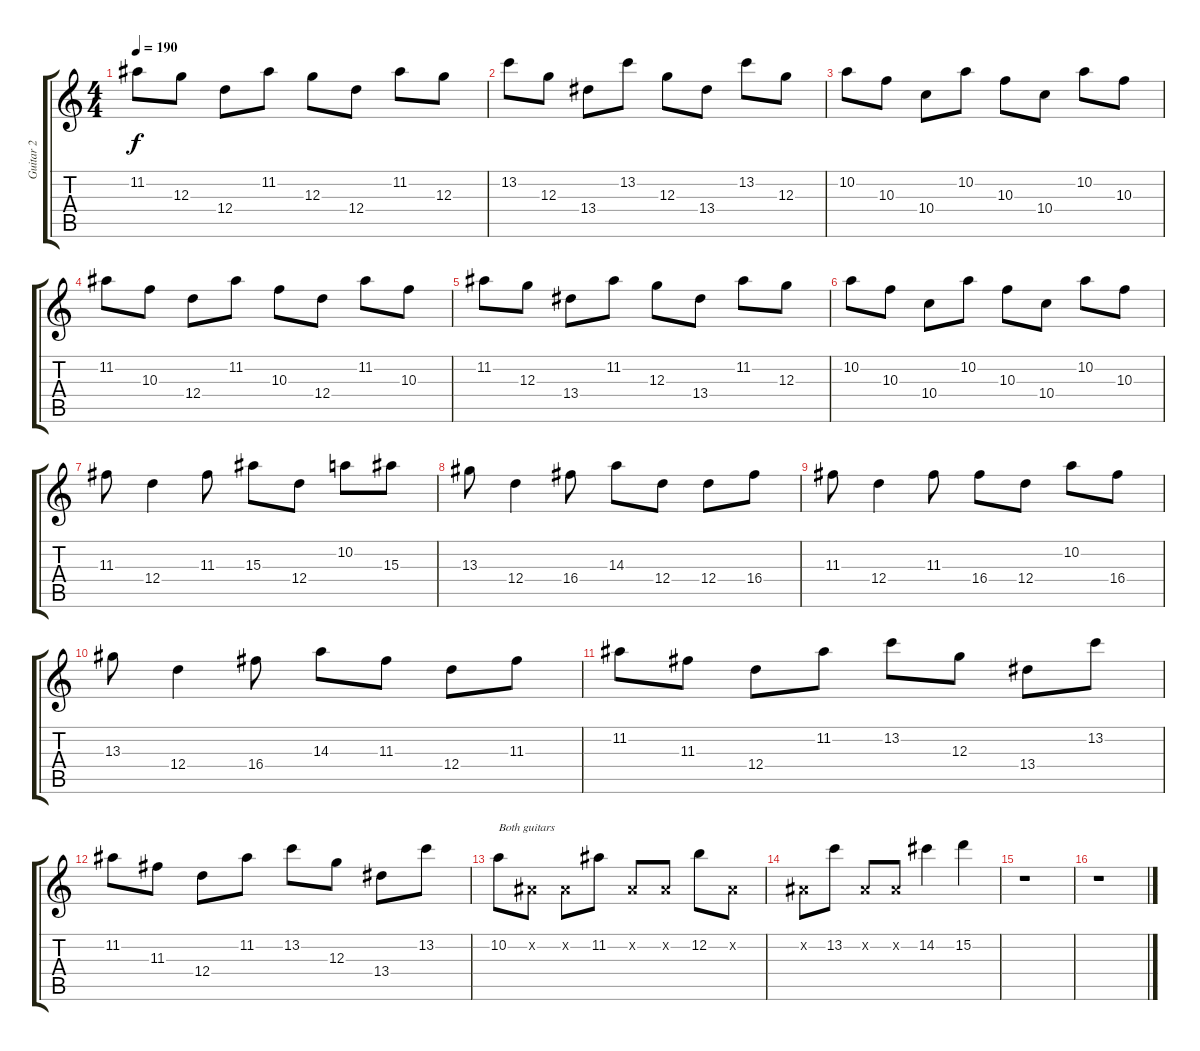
\track ("Guitar 2" "Guitar 2") {instrument overdrivenguitar}
\staff {score tabs}
\tuning (E4 B3 G3 D3 A2 E2) {hide}
\ts (4 4)
\tempo 190
\clef g2
\ks c
11.2.8{dy f} 12.3.8 12.4.8 11.2.8 12.3.8 12.4.8 11.2.8 12.3.8 |
13.2.8 12.3.8 13.4.8 13.2.8 12.3.8 13.4.8 13.2.8 12.3.8 |
10.2.8 10.3.8 10.4.8 10.2.8 10.3.8 10.4.8 10.2.8 10.3.8 |
11.2.8 10.3.8 12.4.8 11.2.8 10.3.8 12.4.8 11.2.8 10.3.8 |
11.2.8 12.3.8 13.4.8 11.2.8 12.3.8 13.4.8 11.2.8 12.3.8 |
10.2.8 10.3.8 10.4.8 10.2.8 10.3.8 10.4.8 10.2.8 10.3.8 |
11.3.8 12.4.4 11.3.8 15.3.8 12.4.8 10.2.8 15.3.8 |
13.3.8 12.4.4 16.4.8 14.3.8 12.4.8 12.4.8 16.4.8 |
11.3.8 12.4.4 11.3.8 16.4.8 12.4.8 10.2.8 16.4.8 |
13.3.8 12.4.4 16.4.8 14.3.8 11.3.8 12.4.8 11.3.8 |
11.2.8 11.3.8 12.4.8 11.2.8 13.2.8 12.3.8 13.4.8 13.2.8 |
11.2.8 11.3.8 12.4.8 11.2.8 13.2.8 12.3.8 13.4.8 13.2.8 |
10.2.8{txt "Both guitars"} -1.2{x}.8 -1.2{x}.8 11.2.8 -1.2{x}.8 -1.2{x}.8 12.2.8 -1.2{x}.8 |
-1.2{x}.8 13.2.8 -1.2{x}.8 -1.2{x}.8 14.2.4 15.2.4 |
r.1 |
r.1
